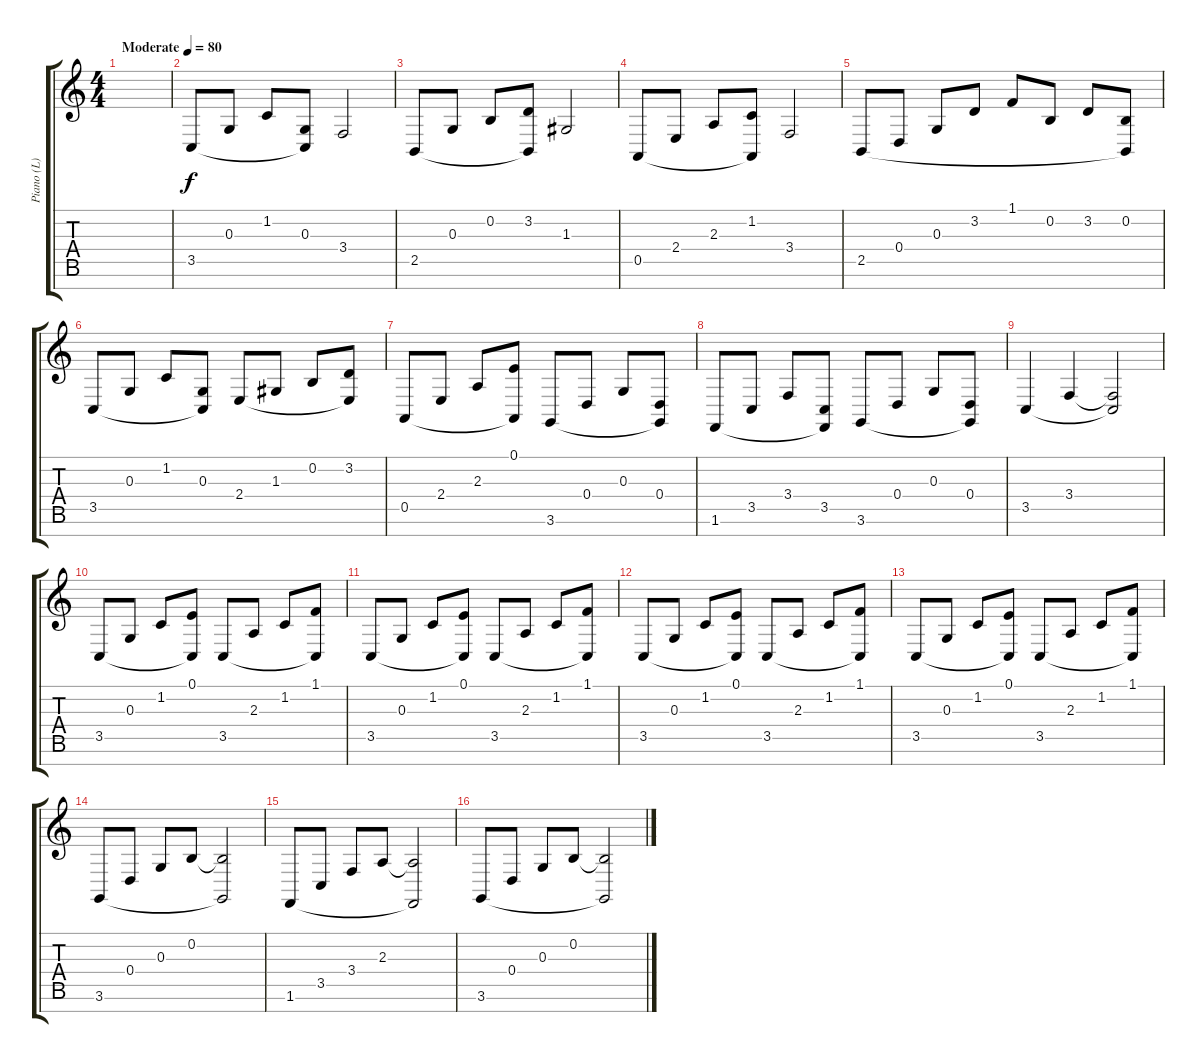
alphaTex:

\track ("Piano (L)" "Piano (L)") {instrument acousticgrandpiano}
\staff {score tabs}
\tuning (E4 B3 G3 D3 A2 E2 B1) {hide}
\ts (4 4)
\tempo (80 "Moderate")
\clef g2
\ks c
|
3.5.8 0.3.8 1.2.8 (0.3 3.5{t}).8 3.4.2 |
2.5.8 0.3.8 0.2.8 (3.2 2.5{t}).8 1.3.2 |
0.5.8 2.4.8 2.3.8 (1.2 0.5{t}).8 3.4.2 |
2.5.8 0.4.8 0.3.8 3.2.8 1.1.8 0.2.8 3.2.8 (0.2 2.5{t}).8 |
3.5.8 0.3.8 1.2.8 (0.3 3.5{t}).8 2.4.8 1.3.8 0.2.8 (3.2 2.4{t}).8 |
0.5.8 2.4.8 2.3.8 (0.1 0.5{t}).8 3.6.8 0.4.8 0.3.8 (0.4 3.6{t}).8 |
1.6.8 3.5.8 3.4.8 (3.5 1.6{t}).8 3.6.8 0.4.8 0.3.8 (0.4 3.6{t}).8 |
3.5.4 3.4.4 (3.4{t} 3.5{t}).2 |
3.5.8 0.3.8 1.2.8 (0.1 3.5{t}).8 3.5.8 2.3.8 1.2.8 (1.1 3.5{t}).8 |
3.5.8 0.3.8 1.2.8 (0.1 3.5{t}).8 3.5.8 2.3.8 1.2.8 (1.1 3.5{t}).8 |
3.5.8 0.3.8 1.2.8 (0.1 3.5{t}).8 3.5.8 2.3.8 1.2.8 (1.1 3.5{t}).8 |
3.5.8 0.3.8 1.2.8 (0.1 3.5{t}).8 3.5.8 2.3.8 1.2.8 (1.1 3.5{t}).8 |
3.6.8 0.4.8 0.3.8 0.2.8 (0.2{t} 3.6{t}).2 |
1.6.8 3.5.8 3.4.8 2.3.8 (2.3{t} 1.6{t}).2 |
3.6.8 0.4.8 0.3.8 0.2.8 (0.2{t} 3.6{t}).2
